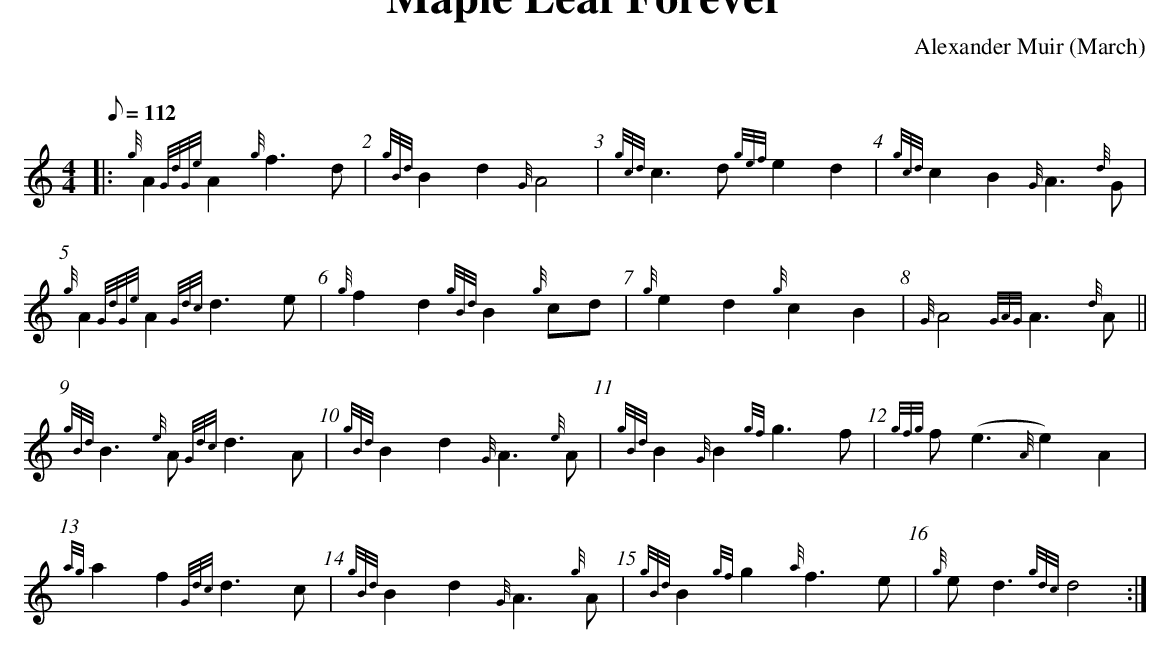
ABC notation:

X:1
T:Maple Leaf Forever
M:4/4
L:1/8
Q:112
C:Alexander Muir (March)
K:HP
|:{g}A2 {GdGe}A2 {g}f3 d | {gBd}B2 d2 {G}A4 | {gcd}c3 d {gef}e2 d2 | {gcd}c2 B2 {G}A3 {d}G |
\
{g}A2 {GdGe}A2 {Gdc}d3 e | {g}}f2 d2 {gBd}B2 {g}cd | {g}e2 d2 {g}c2 B2 | {G}A4 {GAG}A3 {d}A ||
\
{gBd}B3 {e}A {Gdc}d3 A | {gBd}B2 d2 {G}A3 {e}A | {gBd}B2 {G}B2 {gf}g3 f | {gfg}f(e3 {A}e2) A2 |
\
{ag}a2 f2 {Gdc}d3 c | {gBd}B2 d2 {G}A3 {g}A | {gBd}B2 {gf}g2 {a}}f3 e | {g}e d3 {gdc}d4 :|]
